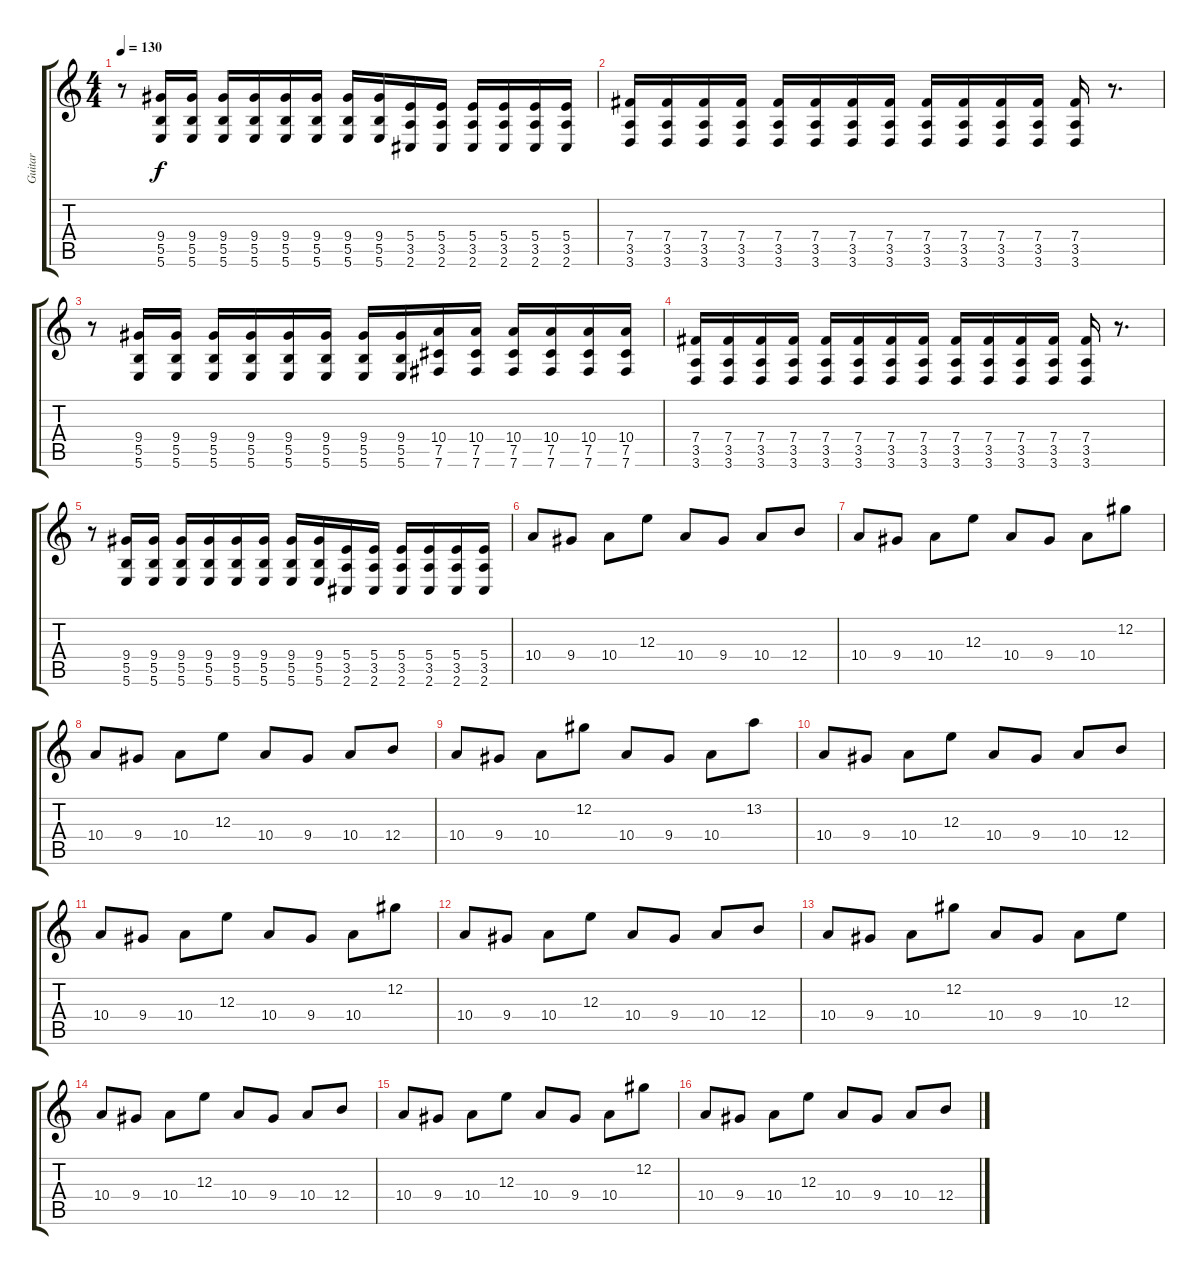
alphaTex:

\track ("Guitar" "Guitar") {instrument distortionguitar}
\staff {score tabs}
\tuning (Db4 Ab3 E3 B2 Gb2 B1) {hide}
\ts (4 4)
\tempo 130
\clef g2
\ks c
r.8{dy f} (9.4 5.5 5.6).16 (9.4 5.5 5.6).16 (9.4 5.5 5.6).16 (9.4 5.5 5.6).16 (9.4 5.5 5.6).16 (9.4 5.5 5.6).16 (9.4 5.5 5.6).16 (9.4 5.5 5.6).16 (5.4 3.5 2.6).16 (5.4 3.5 2.6).16 (5.4 3.5 2.6).16 (5.4 3.5 2.6).16 (5.4 3.5 2.6).16 (5.4 3.5 2.6).16 |
(7.4 3.5 3.6).16 (7.4 3.5 3.6).16 (7.4 3.5 3.6).16 (7.4 3.5 3.6).16 (7.4 3.5 3.6).16 (7.4 3.5 3.6).16 (7.4 3.5 3.6).16 (7.4 3.5 3.6).16 (7.4 3.5 3.6).16 (7.4 3.5 3.6).16 (7.4 3.5 3.6).16 (7.4 3.5 3.6).16 (7.4 3.5 3.6).16 r.8{d} |
r.8 (9.4 5.5 5.6).16 (9.4 5.5 5.6).16 (9.4 5.5 5.6).16 (9.4 5.5 5.6).16 (9.4 5.5 5.6).16 (9.4 5.5 5.6).16 (9.4 5.5 5.6).16 (9.4 5.5 5.6).16 (10.4 7.5 7.6).16 (10.4 7.5 7.6).16 (10.4 7.5 7.6).16 (10.4 7.5 7.6).16 (10.4 7.5 7.6).16 (10.4 7.5 7.6).16 |
(7.4 3.5 3.6).16 (7.4 3.5 3.6).16 (7.4 3.5 3.6).16 (7.4 3.5 3.6).16 (7.4 3.5 3.6).16 (7.4 3.5 3.6).16 (7.4 3.5 3.6).16 (7.4 3.5 3.6).16 (7.4 3.5 3.6).16 (7.4 3.5 3.6).16 (7.4 3.5 3.6).16 (7.4 3.5 3.6).16 (7.4 3.5 3.6).16 r.8{d} |
r.8 (9.4 5.5 5.6).16 (9.4 5.5 5.6).16 (9.4 5.5 5.6).16 (9.4 5.5 5.6).16 (9.4 5.5 5.6).16 (9.4 5.5 5.6).16 (9.4 5.5 5.6).16 (9.4 5.5 5.6).16 (5.4 3.5 2.6).16 (5.4 3.5 2.6).16 (5.4 3.5 2.6).16 (5.4 3.5 2.6).16 (5.4 3.5 2.6).16 (5.4 3.5 2.6).16 |
10.4.8 9.4.8 10.4.8 12.3.8 10.4.8 9.4.8 10.4.8 12.4.8 |
10.4.8 9.4.8 10.4.8 12.3.8 10.4.8 9.4.8 10.4.8 12.2.8 |
10.4.8 9.4.8 10.4.8 12.3.8 10.4.8 9.4.8 10.4.8 12.4.8 |
10.4.8 9.4.8 10.4.8 12.2.8 10.4.8 9.4.8 10.4.8 13.2.8 |
10.4.8 9.4.8 10.4.8 12.3.8 10.4.8 9.4.8 10.4.8 12.4.8 |
10.4.8 9.4.8 10.4.8 12.3.8 10.4.8 9.4.8 10.4.8 12.2.8 |
10.4.8 9.4.8 10.4.8 12.3.8 10.4.8 9.4.8 10.4.8 12.4.8 |
10.4.8 9.4.8 10.4.8 12.2.8 10.4.8 9.4.8 10.4.8 12.3.8 |
10.4.8 9.4.8 10.4.8 12.3.8 10.4.8 9.4.8 10.4.8 12.4.8 |
10.4.8 9.4.8 10.4.8 12.3.8 10.4.8 9.4.8 10.4.8 12.2.8 |
10.4.8 9.4.8 10.4.8 12.3.8 10.4.8 9.4.8 10.4.8 12.4.8
